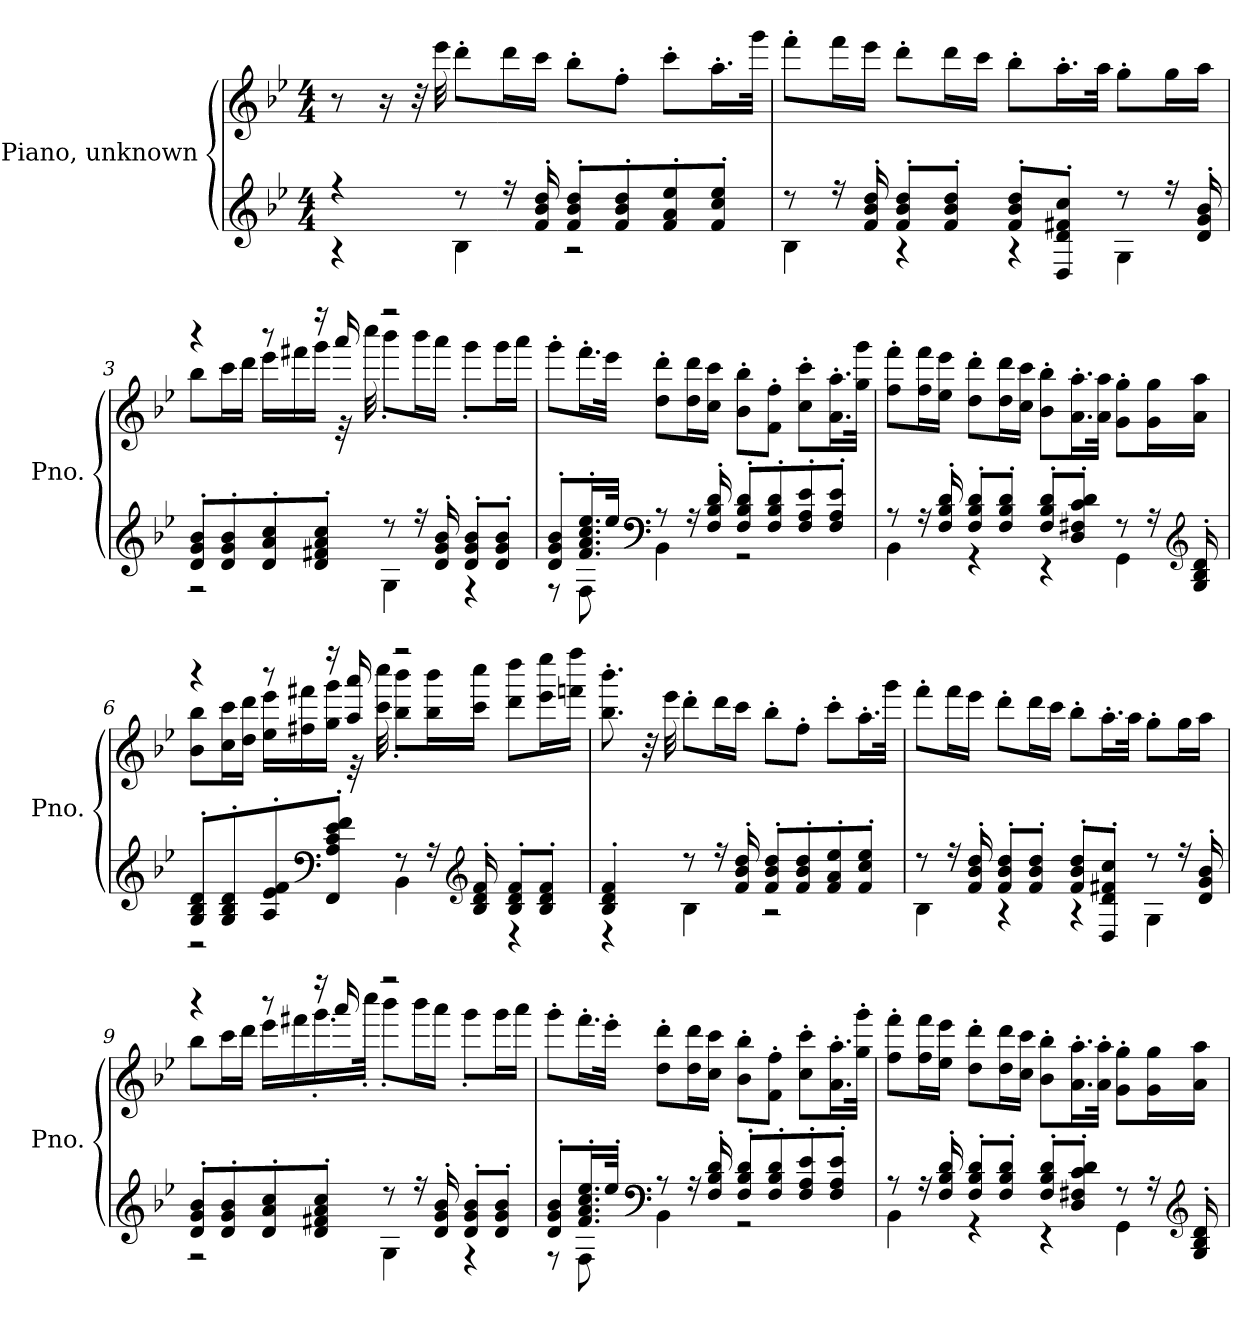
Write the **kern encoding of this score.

**kern	**kern
*part1	*part1
*staff2	*staff1
*I"Piano, unknown	*
*I'Pno.	*
*clefG2	*clefG2
*k[b-e-]	*k[b-e-]
*M4/4	*M4/4
*MM120	*MM120
=1	=1
*^	*
4r	4r	8r
.	.	16r
.	.	32r
.	.	32eee-\
8r	4B-\	8ddd'\L
16r	.	16ddd\L
16f/' 16b-/' 16dd/'	.	16ccc\JJ
8f/' 8b-/' 8dd/'L	2r	8bb-'\L
8f/' 8b-/' 8dd/'	.	8ff'\J
8f/' 8a/' 8ee-/'	.	8ccc'\L
8f/' 8cc/' 8ee-/'J	.	16.aa'\L
.	.	32ggg\JJk
=2	=2	=2
8r	4B-\	8fff'\L
16r	.	16fff\L
16f/' 16b-/' 16dd/'	.	16eee-\JJ
8f/' 8b-/' 8dd/'L	4r	8ddd'\L
8f/' 8b-/' 8dd/'J	.	16ddd\L
.	.	16ccc\JJ
8f/' 8b-/' 8dd/'L	4r	8bb-'\L
8D/' 8d/' 8f#X/' 8cc/'J	.	16.aa'\L
.	.	32aa\JJk
8r	4G\	8gg'\L
16r	.	16gg\L
16d/' 16g/' 16b-/'	.	16aa\JJ
!!LO:LB:g=z
=3	=3	=3
*	*	*^
8d/' 8g/' 8b-/'L	2r	4r	8bb-\L
8d/' 8g/' 8b-/'	.	.	16ccc\L
.	.	.	16ddd\JJ
8d/' 8a/' 8cc/'	.	8r	16eee-\LL
.	.	.	16fff#X\
8d/' 8f#X/' 8a/' 8cc/'J	.	16r	16ggg\JJ
.	.	16aaa/	32r
.	.	.	32cccc\
8r	4G\	2r	8bbb-'\L
16r	.	.	16bbb-\L
16d/' 16g/' 16b-/'	.	.	16aaa\JJ
8d/' 8g/' 8b-/'L	4r	.	8ggg'\L
8d/' 8g/' 8b-/'J	.	.	16ggg\L
.	.	.	16aaa\JJ
*	*	*v	*v
=4	=4	=4
8d/' 8g/' 8b-/'L	8r	8ggg'\L
16.f/' 16.a/' 16.cc/' 16.ee-/'L	8F\	16.fff'\L
32ee-/JJk	.	32eee-\JJk
*clefF4	*	*
8r	4BB-\	8dd\' 8ddd\'L
16r	.	16dd\ 16ddd\L
16F/' 16B-/' 16d/'	.	16cc\ 16ccc\JJ
8F/' 8B-/' 8d/'L	2r	8b-\' 8bb-\'L
8F/' 8B-/' 8d/'	.	8f\' 8ff\'J
8F/' 8A/' 8e-/'	.	8cc\' 8ccc\'L
8F/' 8A/' 8e-/'J	.	16.a\' 16.aa\'L
.	.	32gg\ 32ggg\JJk
!!LO:LB:g=z
=5	=5	=5
8r	4BB-\	8ff\' 8fff\'L
16r	.	16ff\ 16fff\L
16F/' 16B-/' 16d/'	.	16ee-\ 16eee-\JJ
8F/' 8B-/' 8d/'L	4r	8dd\' 8ddd\'L
8F/' 8B-/' 8d/'J	.	16dd\ 16ddd\L
.	.	16cc\ 16ccc\JJ
8F/' 8B-/' 8d/'L	4r	8b-\' 8bb-\'L
8D/' 8F#X/' 8c/' 8d/'J	.	16.a\' 16.aa\'L
.	.	32a\ 32aa\JJk
8r	4GG\	8g\' 8gg\'L
16r	.	16g\ 16gg\L
*clefG2	*	*
16G/' 16B-/' 16d/'	.	16a\ 16aa\JJ
=6	=6	=6
*	*	*^
8G/' 8B-/' 8d/'L	2r	4r	8b-\ 8bb-\L
8G/' 8B-/' 8d/'	.	.	16cc\ 16ccc\L
.	.	.	16dd\ 16ddd\JJ
8A/' 8e-/' 8f/'	.	8r	16ee-\ 16eee-\LL
.	.	.	16ff#X\ 16fff#X\
*clefF4	*	*	*
8FF/' 8A/' 8c/' 8e-/' 8f/'J	.	16r	16gg\ 16ggg\JJ
.	.	16aa/ 16aaa/	32r
.	.	.	32ccc\ 32cccc\
8r	4BB-\	2r	8bb-\' 8bbb-\'L
16r	.	.	16bb-\ 16bbb-\L
*clefG2	*	*	*
16B-/' 16d/' 16f/'	.	.	16ccc\ 16cccc\JJ
8B-/' 8d/' 8f/'L	4r	.	8ddd\ 8dddd\L
8B-/' 8d/' 8f/'J	.	.	16eee-\ 16eeee-\L
.	.	.	16fffn\ 16ffff\JJ
*	*	*v	*v
!!LO:LB:g=z
=7	=7	=7
4B-/' 4d/' 4f/'	4r	8.bb-\' 8.bbb-\'
.	.	32r
.	.	32eee-\
8r	4B-\	8ddd'\L
16r	.	16ddd\L
16f/' 16b-/' 16dd/'	.	16ccc\JJ
8f/' 8b-/' 8dd/'L	2r	8bb-'\L
8f/' 8b-/' 8dd/'	.	8ff'\J
8f/' 8a/' 8ee-/'	.	8ccc'\L
8f/' 8cc/' 8ee-/'J	.	16.aa'\L
.	.	32ggg\JJk
=8	=8	=8
8r	4B-\	8fff'\L
16r	.	16fff\L
16f/' 16b-/' 16dd/'	.	16eee-\JJ
8f/' 8b-/' 8dd/'L	4r	8ddd'\L
8f/' 8b-/' 8dd/'J	.	16ddd\L
.	.	16ccc\JJ
8f/' 8b-/' 8dd/'L	4r	8bb-'\L
8D/' 8d/' 8f#X/' 8cc/'J	.	16.aa'\L
.	.	32aa\JJk
8r	4G\	8gg'\L
16r	.	16gg\L
16d/' 16g/' 16b-/'	.	16aa\JJ
!!LO:LB:g=z
=9	=9	=9
*	*	*^
8d/' 8g/' 8b-/'L	2r	4r	8bb-\L
8d/' 8g/' 8b-/'	.	.	16ccc\L
.	.	.	16ddd\JJ
8d/' 8a/' 8cc/'	.	8r	16eee-\LL
.	.	.	16fff#X\
8d/' 8f#X/' 8a/' 8cc/'J	.	16r	16.ggg'\
.	.	16aaa/	.
.	.	.	32cccc'\JJk
8r	4G\	2r	8bbb-'\L
16r	.	.	16bbb-\L
16d/' 16g/' 16b-/'	.	.	16aaa\JJ
8d/' 8g/' 8b-/'L	4r	.	8ggg'\L
8d/' 8g/' 8b-/'J	.	.	16ggg\L
.	.	.	16aaa\JJ
*	*	*v	*v
=10	=10	=10
8d/' 8g/' 8b-/'L	8r	8ggg'\L
16.f/' 16.a/' 16.cc/' 16.ee-/'L	8F\	16.fff'\L
32ee-'/JJk	.	32eee-'\JJk
*clefF4	*	*
8r	4BB-\	8dd\' 8ddd\'L
16r	.	16dd\ 16ddd\L
16F/' 16B-/' 16d/'	.	16cc\ 16ccc\JJ
8F/' 8B-/' 8d/'L	2r	8b-\' 8bb-\'L
8F/' 8B-/' 8d/'	.	8f\' 8ff\'J
8F/' 8A/' 8e-/'	.	8cc\' 8ccc\'L
8F/' 8A/' 8e-/'J	.	16.a\' 16.aa\'L
.	.	32gg\' 32ggg\'JJk
!!LO:LB:g=z
=11	=11	=11
8r	4BB-\	8ff\' 8fff\'L
16r	.	16ff\ 16fff\L
16F/' 16B-/' 16d/'	.	16ee-\ 16eee-\JJ
8F/' 8B-/' 8d/'L	4r	8dd\' 8ddd\'L
8F/' 8B-/' 8d/'J	.	16dd\ 16ddd\L
.	.	16cc\ 16ccc\JJ
8F/' 8B-/' 8d/'L	4r	8b-\' 8bb-\'L
8D/' 8F#X/' 8c/' 8d/'J	.	16.a\' 16.aa\'L
.	.	32a\' 32aa\'JJk
8r	4GG\	8g\' 8gg\'L
16r	.	16g\ 16gg\L
*clefG2	*	*
16G/' 16B-/' 16d/'	.	16a\ 16aa\JJ
*v	*v	*
=	=
*-	*-
